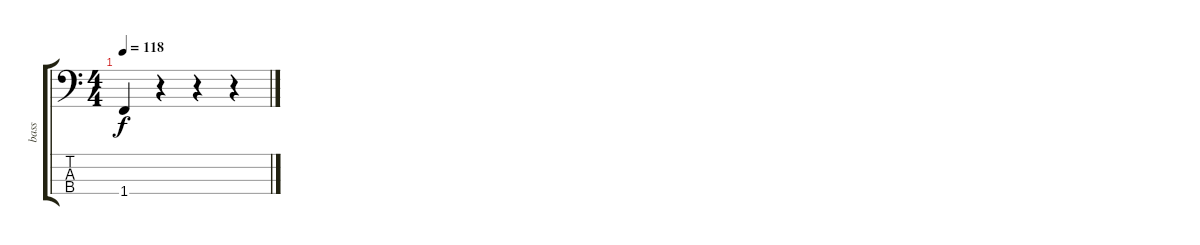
\track ("bass" "bass") {instrument electricbassfinger}
\staff {score tabs}
\tuning (G2 D2 A1 E1) {hide}
\ts (4 4)
\tempo 118
\clef f4
\ks c
1.4{t}.4{dy f} r.4 r.4 r.4
